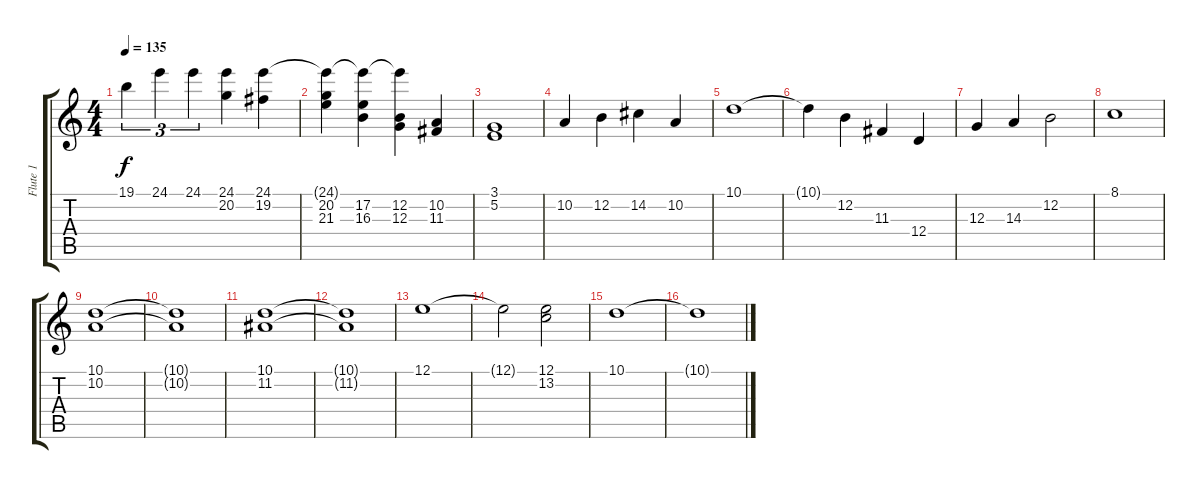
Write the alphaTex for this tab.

\track ("Flute 1" "Flute 1") {instrument flute}
\staff {score tabs}
\tuning (E4 B3 G3 D3 A2 E2) {hide}
\ts (4 4)
\tempo 135
\clef g2
\ks c
19.1{t}.4{tu (3 2) dy f} 24.1.4{tu (3 2)} 24.1.4{tu (3 2)} (24.1 20.2).4 (24.1 19.2).4 |
(24.1{t} 20.2 21.3).4 (24.1{t} 17.2 16.3).4 (24.1{t} 12.2 12.3).4 (10.2 11.3).4 |
(3.1 5.2).1 |
10.2.4{volume 14} 12.2.4 14.2.4 10.2.4 |
10.1.1 |
10.1{t}.4 12.2.4 11.3.4 12.4.4 |
12.3.4 14.3.4 12.2.2 |
8.1.1 |
(10.1 10.2).1 |
(10.1{t} 10.2{t}).1 |
(10.1 11.2).1 |
(10.1{t} 11.2{t}).1 |
12.1.1 |
12.1{t}.2 (12.1 13.2).2 |
10.1.1 |
10.1{t}.1
